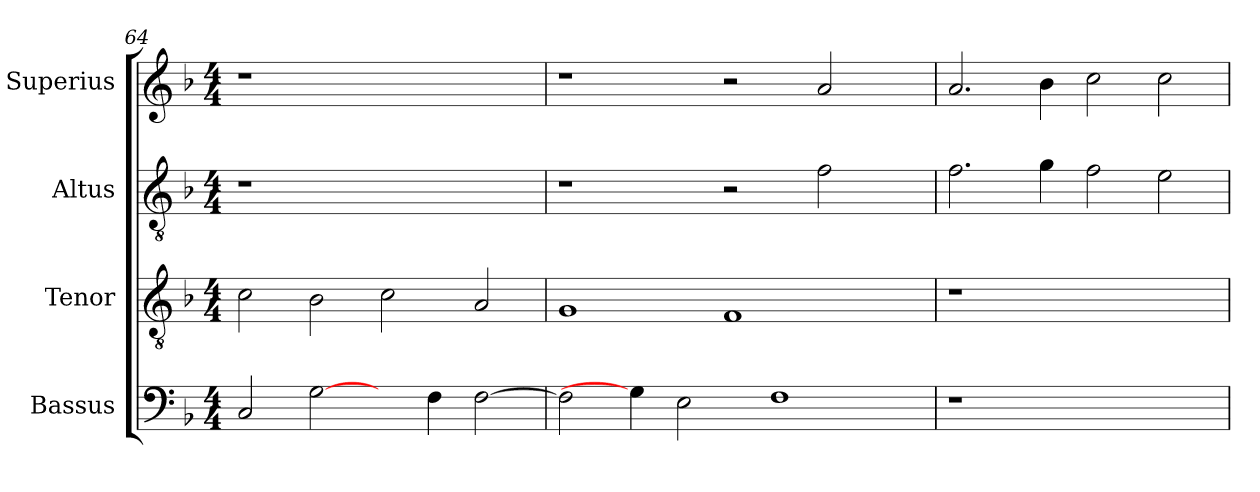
**kern	**kern	**kern	**kern
*part4	*part3	*part2	*part1
*staff4	*staff3	*staff2	*staff1
*I"Bassus	*I"Tenor	*I"Altus	*I"Superius
*I'B.	*I'T.	*I'A.	*I'S.
*clefF4	*clefGv2	*clefGv2	*clefG2
*	*ITrd7c12	*ITrd7c12	*
*k[b-]	*k[b-]	*k[b-]	*k[b-]
*F:	*F:	*F:	*F:
*M4/4	*M4/4	*M4/4	*M4/4
=64	=64	=64	=64
!	!	!LO:N:vis=1	!LO:N:vis=1
2Ci/	2Ci\	1r	1r
[2Gi\	2BB-i\	.	.
4ryy	2Ci\	1ryy	1ryy
4Fi\	.	.	.
[>2Fi\	2AAi/	.	.
=65	=65	=65	=65
2Fi\]	1GGi	1r	1r
4Gi\]	.	.	.
2Ei\	.	.	.
.	1FFi	2r	2r
1Fi	.	.	.
.	.	2Fi\	2ai/
.	4ryy	4ryy	4ryy
=66	=66	=66	=66
!LO:N:vis=1	!LO:N:vis=1	!	!
1r	1r	2.Fi\	2.ai/
.	.	4Gi\	4b-i\
1ryy	1ryy	2Fi\	2cci\
.	.	2Ei\	2cci\
=	=	=	=
*-	*-	*-	*-
